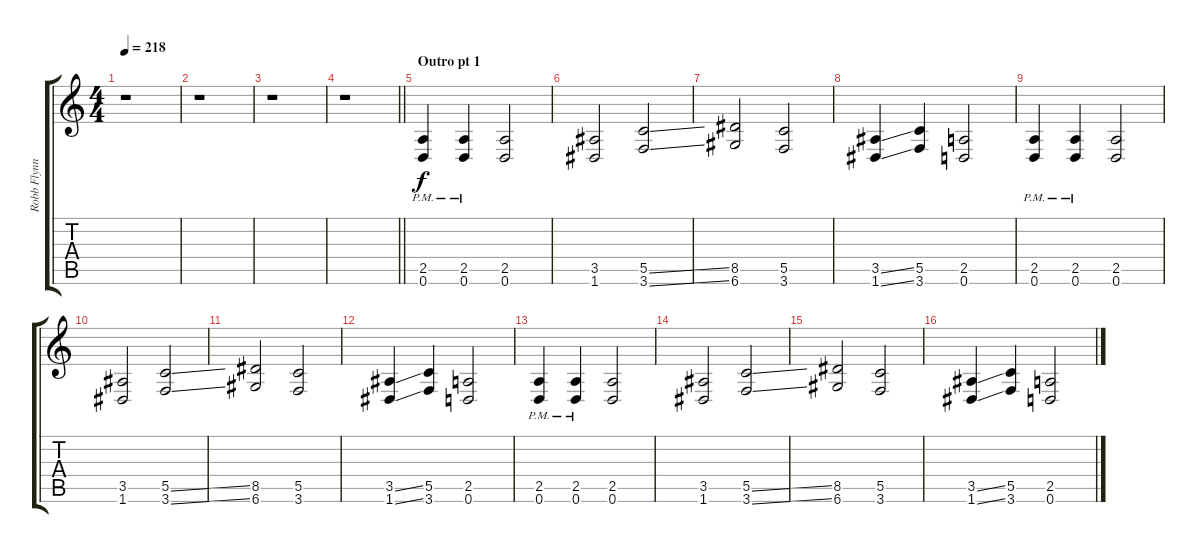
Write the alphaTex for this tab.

\track ("Robb Flynn" "Robb Flynn") {instrument distortionguitar}
\staff {score tabs}
\tuning (D4 A3 F3 C3 G2 D2) {hide}
\ts (4 4)
\tempo 218
\clef g2
\ks c
r.1{dy f} |
r.1 |
r.1 |
\barLineRight lightlight
r.1 |
\section ("" "Outro pt 1")
(2.5{pm} 0.6{pm}).4 (2.5{pm} 0.6{pm}).4 (2.5 0.6).2 |
(3.5 1.6).2 (5.5{ss} 3.6{ss}).2 |
(8.5 6.6).2 (5.5 3.6).2 |
(3.5{ss} 1.6{ss}).4 (5.5 3.6).4 (2.5 0.6).2 |
(2.5{pm} 0.6{pm}).4 (2.5{pm} 0.6{pm}).4 (2.5 0.6).2 |
(3.5 1.6).2 (5.5{ss} 3.6{ss}).2 |
(8.5 6.6).2 (5.5 3.6).2 |
(3.5{ss} 1.6{ss}).4 (5.5 3.6).4 (2.5 0.6).2 |
(2.5{pm} 0.6{pm}).4 (2.5{pm} 0.6{pm}).4 (2.5 0.6).2 |
(3.5 1.6).2 (5.5{ss} 3.6{ss}).2 |
(8.5 6.6).2 (5.5 3.6).2 |
(3.5{ss} 1.6{ss}).4 (5.5 3.6).4 (2.5 0.6).2
